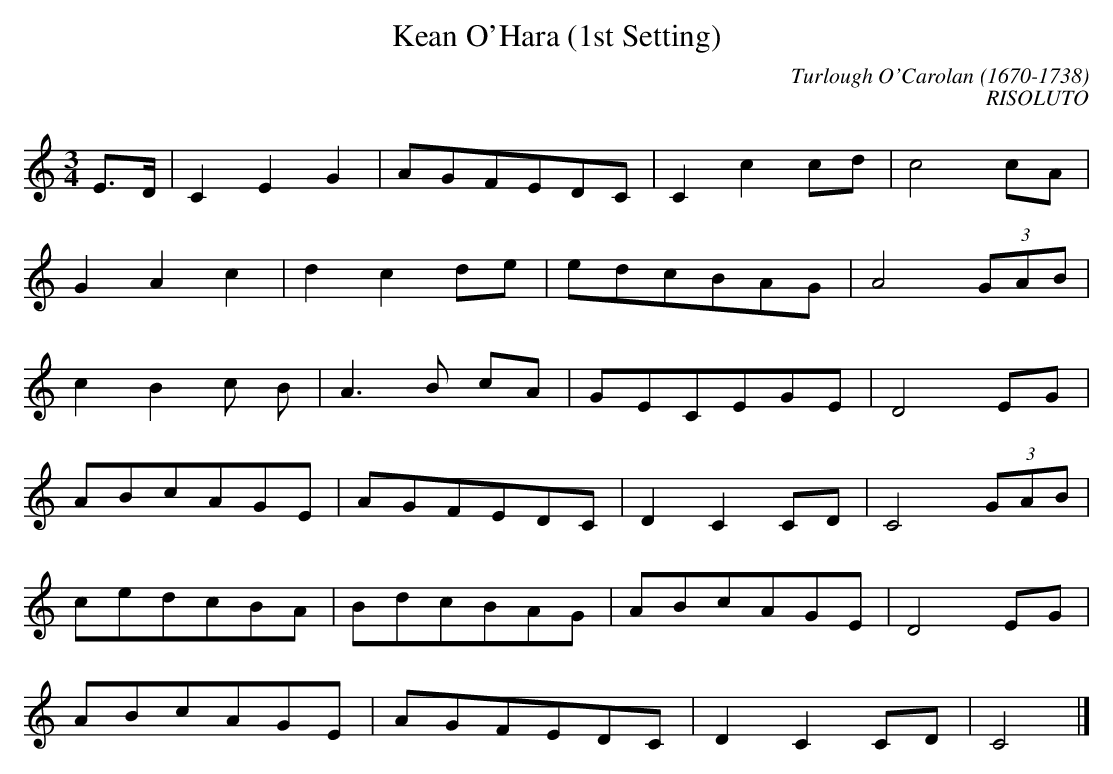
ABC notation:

X:1occ
T:Kean O'Hara (1st Setting)
C:Turlough O'Carolan (1670-1738)
C:RISOLUTO
M:3/4
L:1/8
K:C
E3/2D/2|C2E2G2|AGFEDC|C2c2cd|c4cA|
G2A2c2|d2c2de|edcBAG|A4 (3GAB|
c2B2c B|A3B cA|GECEGE|D4EG|
ABcAGE|AGFEDC|D2C2CD|C4 (3GAB|
cedcBA|BdcBAG|ABcAGE|D4EG|
ABcAGE|AGFEDC|D2C2CD|C4|]
